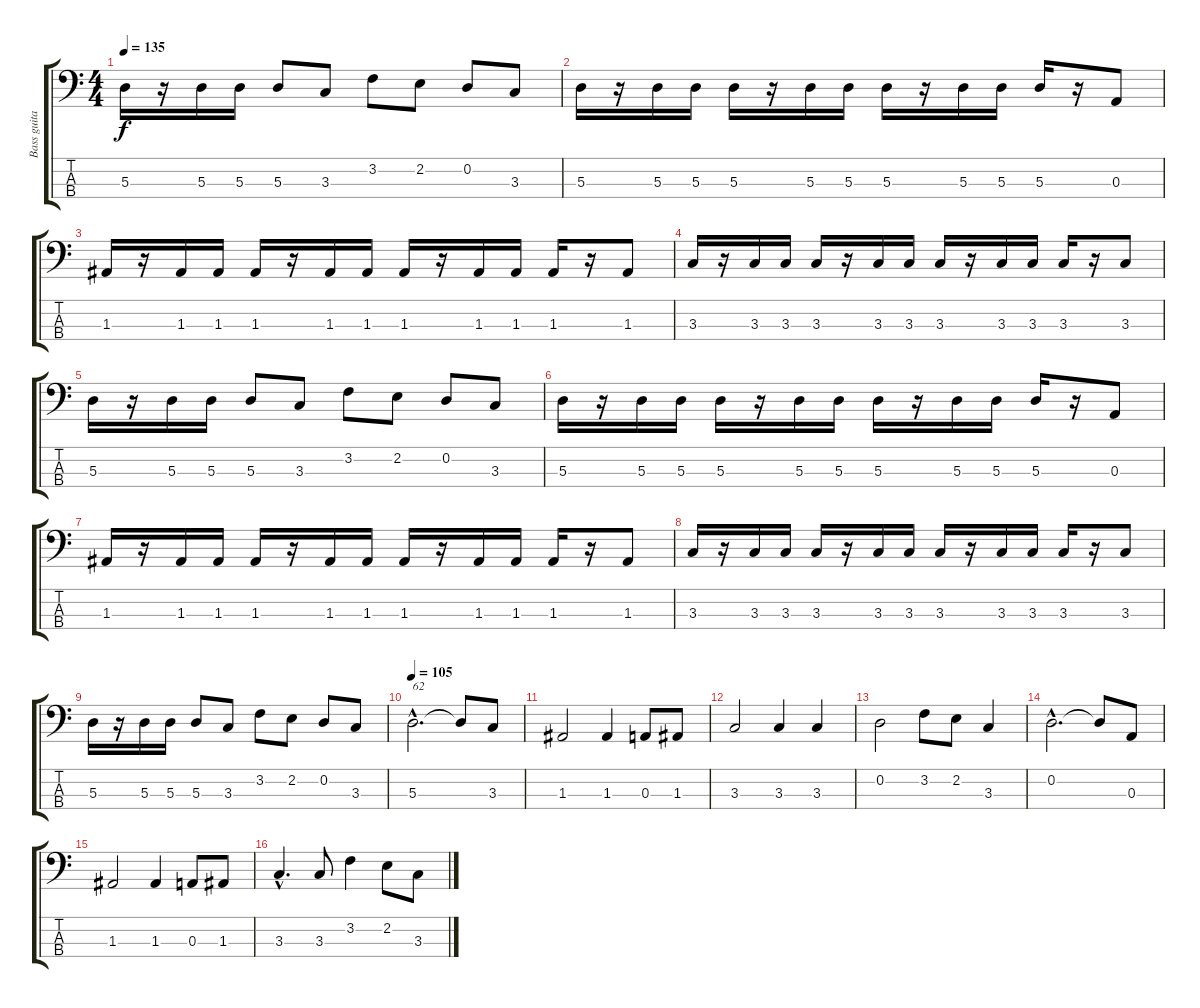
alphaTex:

\track ("Bass guitar" "Bass guita") {instrument electricbassfinger}
\staff {score tabs}
\tuning (G2 D2 A1 E1) {hide}
\ts (4 4)
\tempo 135
\clef f4
\ks c
5.3.16{dy f} r.16 5.3.16 5.3.16 5.3.8 3.3.8 3.2.8 2.2.8 0.2.8 3.3.8 |
5.3.16 r.16 5.3.16 5.3.16 5.3.16 r.16 5.3.16 5.3.16 5.3.16 r.16 5.3.16 5.3.16 5.3.16 r.16 0.3.8 |
1.3.16 r.16 1.3.16 1.3.16 1.3.16 r.16 1.3.16 1.3.16 1.3.16 r.16 1.3.16 1.3.16 1.3.16 r.16 1.3.8 |
3.3.16 r.16 3.3.16 3.3.16 3.3.16 r.16 3.3.16 3.3.16 3.3.16 r.16 3.3.16 3.3.16 3.3.16 r.16 3.3.8 |
5.3.16 r.16 5.3.16 5.3.16 5.3.8 3.3.8 3.2.8 2.2.8 0.2.8 3.3.8 |
5.3.16 r.16 5.3.16 5.3.16 5.3.16 r.16 5.3.16 5.3.16 5.3.16 r.16 5.3.16 5.3.16 5.3.16 r.16 0.3.8 |
1.3.16 r.16 1.3.16 1.3.16 1.3.16 r.16 1.3.16 1.3.16 1.3.16 r.16 1.3.16 1.3.16 1.3.16 r.16 1.3.8 |
3.3.16 r.16 3.3.16 3.3.16 3.3.16 r.16 3.3.16 3.3.16 3.3.16 r.16 3.3.16 3.3.16 3.3.16 r.16 3.3.8 |
5.3.16 r.16 5.3.16 5.3.16 5.3.8 3.3.8 3.2.8 2.2.8 0.2.8 3.3.8 |
\tempo 105
5.3{hac}.2{d txt "62"} 5.3{t}.8 3.3.8 |
1.3.2 1.3.4 0.3.8 1.3.8 |
3.3.2 3.3.4 3.3.4 |
0.2.2 3.2.8 2.2.8 3.3.4 |
0.2{hac}.2{d} 0.2{t}.8 0.3.8 |
1.3.2 1.3.4 0.3.8 1.3.8 |
3.3{hac}.4{d} 3.3.8 3.2.4 2.2.8 3.3.8
